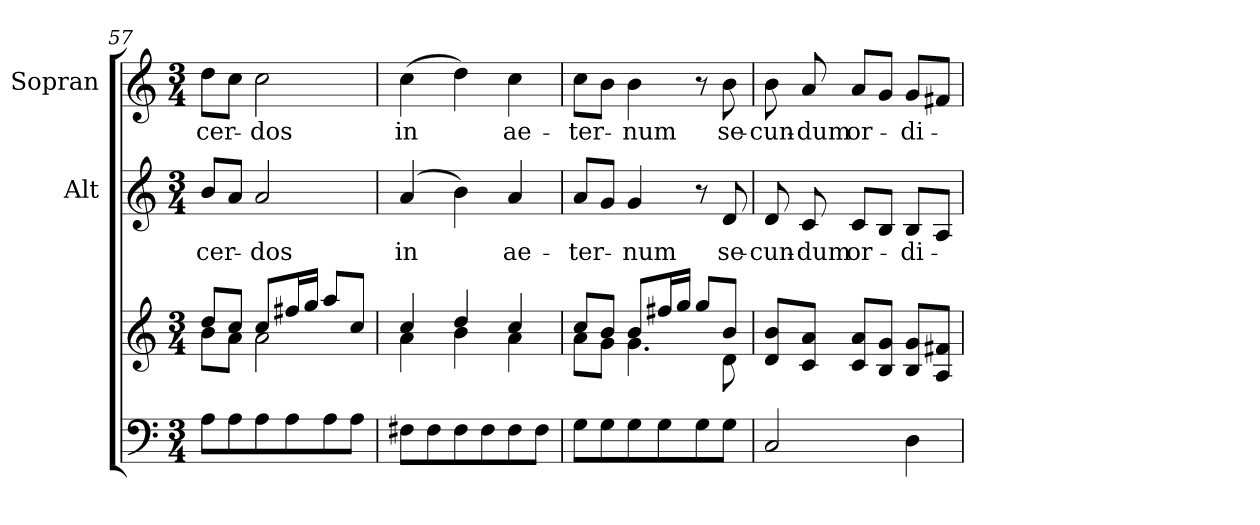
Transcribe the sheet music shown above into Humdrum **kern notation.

**kern	**kern	**kern	**text	**kern	**text
*part3	*part3	*part2	*part2	*part1	*part1
*staff4	*staff3	*staff2	*staff2	*staff1	*staff1
*	*	*I"Alt	*	*I"Sopran	*
*	*	*I'A.	*	*I'S.	*
*clefF4	*clefG2	*clefG2	*	*clefG2	*
*k[]	*k[]	*k[]	*	*k[]	*
*C:	*C:	*C:	*	*C:	*
*M3/4	*M3/4	*M3/4	*	*M3/4	*
=57	=57	=57	=57	=57	=57
*	*^	*	*	*	*
!	!	!	!	!LO:LY:b	!	!LO:LY:b
8A\L	8dd/L	8b\L	8b/L	-cer-	8dd\L	-cer-
8A\	8cc/J	8a\J	8a/J	.	8cc\J	.
!	!	!	!	!LO:LY:b	!	!LO:LY:b
8A\	8cc/L	2a\	2a/	-dos	2cc\	-dos
8A\	16ff#X/L	.	.	.	.	.
.	16gg/JJ	.	.	.	.	.
8A\	8aa/L	.	.	.	.	.
8A\J	8cc/J	.	.	.	.	.
=58	=58	=58	=58	=58	=58	=58
!	!	!	!	!LO:LY:b	!	!LO:LY:b
8F#X\L	4cc/	4a\	(4a/	in	(>4cc\	in
8F#\	.	.	.	.	.	.
8F#\	4dd/	4b\	4b\)	.	4dd\)	.
8F#\	.	.	.	.	.	.
!	!	!	!	!LO:LY:b	!	!LO:LY:b
8F#\	4cc/	4a\	4a/	ae-	4cc\	ae-
8F#\J	.	.	.	.	.	.
=59	=59	=59	=59	=59	=59	=59
!	!	!	!	!LO:LY:b	!	!LO:LY:b
8G\L	8cc/L	8a\L	8a/L	-ter-	8cc\L	-ter-
8G\	8b/J	8g\J	8g/J	.	8b\J	.
!	!	!	!	!LO:LY:b	!	!LO:LY:b
8G\	8b/L	4.g\	4g/	-num	4b\	-num
8G\	16ff#X/L	.	.	.	.	.
.	16gg/JJ	.	.	.	.	.
8G\	8gg/L	.	8r	.	8r	.
!	!	!	!	!LO:LY:b	!	!LO:LY:b
8G\J	8b/J	8d\	8d/	se-	8b\	se-
!!LO:PB:g=z
=60	=60	=60	=60	=60	=60	=60
!	!	!	!	!LO:LY:b	!	!LO:LY:b
*	*v	*v	*	*	*	*
2C/	8d/ 8b/L	8d/	-cun-	8b\	-cun-
!	!	!	!LO:LY:b	!	!LO:LY:b
.	8c/ 8a/J	8c/	-dum	8a/	-dum
!	!	!	!LO:LY:b	!	!LO:LY:b
.	8c/ 8a/L	8c/L	or-	8a/L	or-
.	8B/ 8g/J	8B/J	.	8g/J	.
!	!	!	!LO:LY:b	!	!LO:LY:b
4D\	8B/ 8g/L	8B/L	-di-	8g/L	-di-
.	8A/ 8f#X/J	8A/J	.	8f#X/J	.
=	=	=	=	=	=
*-	*-	*-	*-	*-	*-
